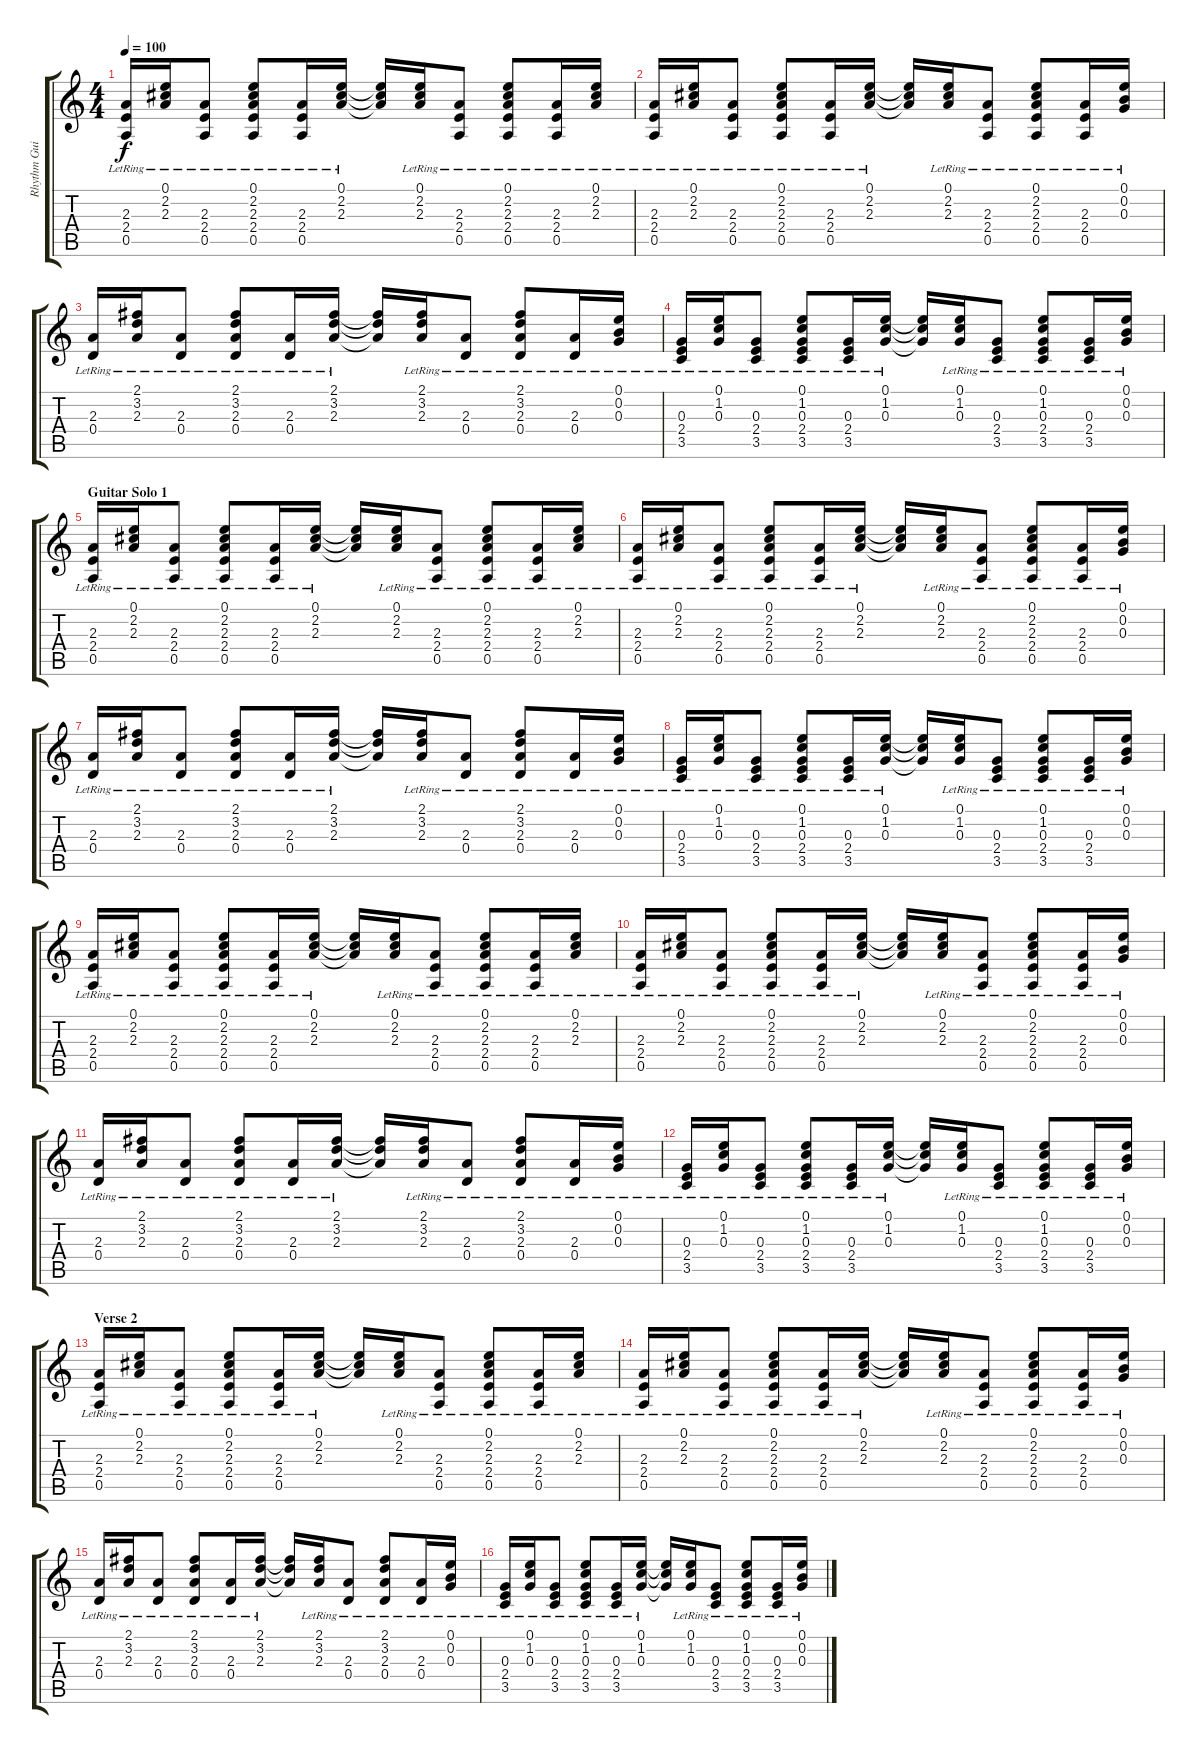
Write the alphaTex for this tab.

\track ("Rhythm Guitar" "Rhythm Gui") {instrument overdrivenguitar}
\staff {score tabs}
\tuning (E4 B3 G3 D3 A2 E2) {hide}
\ts (4 4)
\tempo 100
\clef g2
\ks c
(2.3{lr} 2.4{lr} 0.5{lr}).16{dy f} (0.1{lr} 2.2{lr} 2.3{lr}).16 (2.3{lr} 2.4{lr} 0.5{lr}).8 (0.1{lr} 2.2{lr} 2.3{lr} 2.4{lr} 0.5{lr}).8 (2.3{lr} 2.4{lr} 0.5{lr}).16 (0.1{lr} 2.2{lr} 2.3{lr}).16 (0.1{t} 2.2{t} 2.3{t}).16 (0.1{lr} 2.2{lr} 2.3{lr}).16 (2.3{lr} 2.4{lr} 0.5{lr}).8 (0.1{lr} 2.2{lr} 2.3{lr} 2.4{lr} 0.5{lr}).8 (2.3{lr} 2.4{lr} 0.5{lr}).16 (0.1{lr} 2.2{lr} 2.3{lr}).16 |
(2.3{lr} 2.4{lr} 0.5{lr}).16 (0.1{lr} 2.2{lr} 2.3{lr}).16 (2.3{lr} 2.4{lr} 0.5{lr}).8 (0.1{lr} 2.2{lr} 2.3{lr} 2.4{lr} 0.5{lr}).8 (2.3{lr} 2.4{lr} 0.5{lr}).16 (0.1{lr} 2.2{lr} 2.3{lr}).16 (0.1{t} 2.2{t} 2.3{t}).16 (0.1{lr} 2.2{lr} 2.3{lr}).16 (2.3{lr} 2.4{lr} 0.5{lr}).8 (0.1{lr} 2.2{lr} 2.3{lr} 2.4{lr} 0.5{lr}).8 (2.3{lr} 2.4{lr} 0.5{lr}).16 (0.1{lr} 0.2{lr} 0.3{lr}).16 |
(2.3{lr} 0.4{lr}).16 (2.1{lr} 3.2{lr} 2.3{lr}).16 (2.3{lr} 0.4{lr}).8 (2.1{lr} 3.2{lr} 2.3{lr} 0.4{lr}).8 (2.3{lr} 0.4{lr}).16 (2.1{lr} 3.2{lr} 2.3{lr}).16 (2.1{t} 3.2{t} 2.3{t}).16 (2.1{lr} 3.2{lr} 2.3{lr}).16 (2.3{lr} 0.4{lr}).8 (2.1{lr} 3.2{lr} 2.3{lr} 0.4{lr}).8 (2.3{lr} 0.4{lr}).16 (0.1{lr} 0.2{lr} 0.3{lr}).16 |
(0.3{lr} 2.4{lr} 3.5{lr}).16 (0.1{lr} 1.2{lr} 0.3{lr}).16 (0.3{lr} 2.4{lr} 3.5{lr}).8 (0.1{lr} 1.2{lr} 0.3{lr} 2.4{lr} 3.5{lr}).8 (0.3{lr} 2.4{lr} 3.5{lr}).16 (0.1{lr} 1.2{lr} 0.3{lr}).16 (0.1{t} 1.2{t} 0.3{t}).16 (0.1{lr} 1.2{lr} 0.3{lr}).16 (0.3{lr} 2.4{lr} 3.5{lr}).8 (0.1{lr} 1.2{lr} 0.3{lr} 2.4{lr} 3.5{lr}).8 (0.3{lr} 2.4{lr} 3.5{lr}).16 (0.1{lr} 0.2{lr} 0.3{lr}).16 |
\section ("" "Guitar Solo 1")
(2.3{lr} 2.4{lr} 0.5{lr}).16 (0.1{lr} 2.2{lr} 2.3{lr}).16 (2.3{lr} 2.4{lr} 0.5{lr}).8 (0.1{lr} 2.2{lr} 2.3{lr} 2.4{lr} 0.5{lr}).8 (2.3{lr} 2.4{lr} 0.5{lr}).16 (0.1{lr} 2.2{lr} 2.3{lr}).16 (0.1{t} 2.2{t} 2.3{t}).16 (0.1{lr} 2.2{lr} 2.3{lr}).16 (2.3{lr} 2.4{lr} 0.5{lr}).8 (0.1{lr} 2.2{lr} 2.3{lr} 2.4{lr} 0.5{lr}).8 (2.3{lr} 2.4{lr} 0.5{lr}).16 (0.1{lr} 2.2{lr} 2.3{lr}).16 |
(2.3{lr} 2.4{lr} 0.5{lr}).16 (0.1{lr} 2.2{lr} 2.3{lr}).16 (2.3{lr} 2.4{lr} 0.5{lr}).8 (0.1{lr} 2.2{lr} 2.3{lr} 2.4{lr} 0.5{lr}).8 (2.3{lr} 2.4{lr} 0.5{lr}).16 (0.1{lr} 2.2{lr} 2.3{lr}).16 (0.1{t} 2.2{t} 2.3{t}).16 (0.1{lr} 2.2{lr} 2.3{lr}).16 (2.3{lr} 2.4{lr} 0.5{lr}).8 (0.1{lr} 2.2{lr} 2.3{lr} 2.4{lr} 0.5{lr}).8 (2.3{lr} 2.4{lr} 0.5{lr}).16 (0.1{lr} 0.2{lr} 0.3{lr}).16 |
(2.3{lr} 0.4{lr}).16 (2.1{lr} 3.2{lr} 2.3{lr}).16 (2.3{lr} 0.4{lr}).8 (2.1{lr} 3.2{lr} 2.3{lr} 0.4{lr}).8 (2.3{lr} 0.4{lr}).16 (2.1{lr} 3.2{lr} 2.3{lr}).16 (2.1{t} 3.2{t} 2.3{t}).16 (2.1{lr} 3.2{lr} 2.3{lr}).16 (2.3{lr} 0.4{lr}).8 (2.1{lr} 3.2{lr} 2.3{lr} 0.4{lr}).8 (2.3{lr} 0.4{lr}).16 (0.1{lr} 0.2{lr} 0.3{lr}).16 |
(0.3{lr} 2.4{lr} 3.5{lr}).16 (0.1{lr} 1.2{lr} 0.3{lr}).16 (0.3{lr} 2.4{lr} 3.5{lr}).8 (0.1{lr} 1.2{lr} 0.3{lr} 2.4{lr} 3.5{lr}).8 (0.3{lr} 2.4{lr} 3.5{lr}).16 (0.1{lr} 1.2{lr} 0.3{lr}).16 (0.1{t} 1.2{t} 0.3{t}).16 (0.1{lr} 1.2{lr} 0.3{lr}).16 (0.3{lr} 2.4{lr} 3.5{lr}).8 (0.1{lr} 1.2{lr} 0.3{lr} 2.4{lr} 3.5{lr}).8 (0.3{lr} 2.4{lr} 3.5{lr}).16 (0.1{lr} 0.2{lr} 0.3{lr}).16 |
(2.3{lr} 2.4{lr} 0.5{lr}).16 (0.1{lr} 2.2{lr} 2.3{lr}).16 (2.3{lr} 2.4{lr} 0.5{lr}).8 (0.1{lr} 2.2{lr} 2.3{lr} 2.4{lr} 0.5{lr}).8 (2.3{lr} 2.4{lr} 0.5{lr}).16 (0.1{lr} 2.2{lr} 2.3{lr}).16 (0.1{t} 2.2{t} 2.3{t}).16 (0.1{lr} 2.2{lr} 2.3{lr}).16 (2.3{lr} 2.4{lr} 0.5{lr}).8 (0.1{lr} 2.2{lr} 2.3{lr} 2.4{lr} 0.5{lr}).8 (2.3{lr} 2.4{lr} 0.5{lr}).16 (0.1{lr} 2.2{lr} 2.3{lr}).16 |
(2.3{lr} 2.4{lr} 0.5{lr}).16 (0.1{lr} 2.2{lr} 2.3{lr}).16 (2.3{lr} 2.4{lr} 0.5{lr}).8 (0.1{lr} 2.2{lr} 2.3{lr} 2.4{lr} 0.5{lr}).8 (2.3{lr} 2.4{lr} 0.5{lr}).16 (0.1{lr} 2.2{lr} 2.3{lr}).16 (0.1{t} 2.2{t} 2.3{t}).16 (0.1{lr} 2.2{lr} 2.3{lr}).16 (2.3{lr} 2.4{lr} 0.5{lr}).8 (0.1{lr} 2.2{lr} 2.3{lr} 2.4{lr} 0.5{lr}).8 (2.3{lr} 2.4{lr} 0.5{lr}).16 (0.1{lr} 0.2{lr} 0.3{lr}).16 |
(2.3{lr} 0.4{lr}).16 (2.1{lr} 3.2{lr} 2.3{lr}).16 (2.3{lr} 0.4{lr}).8 (2.1{lr} 3.2{lr} 2.3{lr} 0.4{lr}).8 (2.3{lr} 0.4{lr}).16 (2.1{lr} 3.2{lr} 2.3{lr}).16 (2.1{t} 3.2{t} 2.3{t}).16 (2.1{lr} 3.2{lr} 2.3{lr}).16 (2.3{lr} 0.4{lr}).8 (2.1{lr} 3.2{lr} 2.3{lr} 0.4{lr}).8 (2.3{lr} 0.4{lr}).16 (0.1{lr} 0.2{lr} 0.3{lr}).16 |
(0.3{lr} 2.4{lr} 3.5{lr}).16 (0.1{lr} 1.2{lr} 0.3{lr}).16 (0.3{lr} 2.4{lr} 3.5{lr}).8 (0.1{lr} 1.2{lr} 0.3{lr} 2.4{lr} 3.5{lr}).8 (0.3{lr} 2.4{lr} 3.5{lr}).16 (0.1{lr} 1.2{lr} 0.3{lr}).16 (0.1{t} 1.2{t} 0.3{t}).16 (0.1{lr} 1.2{lr} 0.3{lr}).16 (0.3{lr} 2.4{lr} 3.5{lr}).8 (0.1{lr} 1.2{lr} 0.3{lr} 2.4{lr} 3.5{lr}).8 (0.3{lr} 2.4{lr} 3.5{lr}).16 (0.1{lr} 0.2{lr} 0.3{lr}).16 |
\section ("" "Verse 2")
(2.3{lr} 2.4{lr} 0.5{lr}).16 (0.1{lr} 2.2{lr} 2.3{lr}).16 (2.3{lr} 2.4{lr} 0.5{lr}).8 (0.1{lr} 2.2{lr} 2.3{lr} 2.4{lr} 0.5{lr}).8 (2.3{lr} 2.4{lr} 0.5{lr}).16 (0.1{lr} 2.2{lr} 2.3{lr}).16 (0.1{t} 2.2{t} 2.3{t}).16 (0.1{lr} 2.2{lr} 2.3{lr}).16 (2.3{lr} 2.4{lr} 0.5{lr}).8 (0.1{lr} 2.2{lr} 2.3{lr} 2.4{lr} 0.5{lr}).8 (2.3{lr} 2.4{lr} 0.5{lr}).16 (0.1{lr} 2.2{lr} 2.3{lr}).16 |
(2.3{lr} 2.4{lr} 0.5{lr}).16 (0.1{lr} 2.2{lr} 2.3{lr}).16 (2.3{lr} 2.4{lr} 0.5{lr}).8 (0.1{lr} 2.2{lr} 2.3{lr} 2.4{lr} 0.5{lr}).8 (2.3{lr} 2.4{lr} 0.5{lr}).16 (0.1{lr} 2.2{lr} 2.3{lr}).16 (0.1{t} 2.2{t} 2.3{t}).16 (0.1{lr} 2.2{lr} 2.3{lr}).16 (2.3{lr} 2.4{lr} 0.5{lr}).8 (0.1{lr} 2.2{lr} 2.3{lr} 2.4{lr} 0.5{lr}).8 (2.3{lr} 2.4{lr} 0.5{lr}).16 (0.1{lr} 0.2{lr} 0.3{lr}).16 |
(2.3{lr} 0.4{lr}).16 (2.1{lr} 3.2{lr} 2.3{lr}).16 (2.3{lr} 0.4{lr}).8 (2.1{lr} 3.2{lr} 2.3{lr} 0.4{lr}).8 (2.3{lr} 0.4{lr}).16 (2.1{lr} 3.2{lr} 2.3{lr}).16 (2.1{t} 3.2{t} 2.3{t}).16 (2.1{lr} 3.2{lr} 2.3{lr}).16 (2.3{lr} 0.4{lr}).8 (2.1{lr} 3.2{lr} 2.3{lr} 0.4{lr}).8 (2.3{lr} 0.4{lr}).16 (0.1{lr} 0.2{lr} 0.3{lr}).16 |
(0.3{lr} 2.4{lr} 3.5{lr}).16 (0.1{lr} 1.2{lr} 0.3{lr}).16 (0.3{lr} 2.4{lr} 3.5{lr}).8 (0.1{lr} 1.2{lr} 0.3{lr} 2.4{lr} 3.5{lr}).8 (0.3{lr} 2.4{lr} 3.5{lr}).16 (0.1{lr} 1.2{lr} 0.3{lr}).16 (0.1{t} 1.2{t} 0.3{t}).16 (0.1{lr} 1.2{lr} 0.3{lr}).16 (0.3{lr} 2.4{lr} 3.5{lr}).8 (0.1{lr} 1.2{lr} 0.3{lr} 2.4{lr} 3.5{lr}).8 (0.3{lr} 2.4{lr} 3.5{lr}).16 (0.1{lr} 0.2{lr} 0.3{lr}).16
